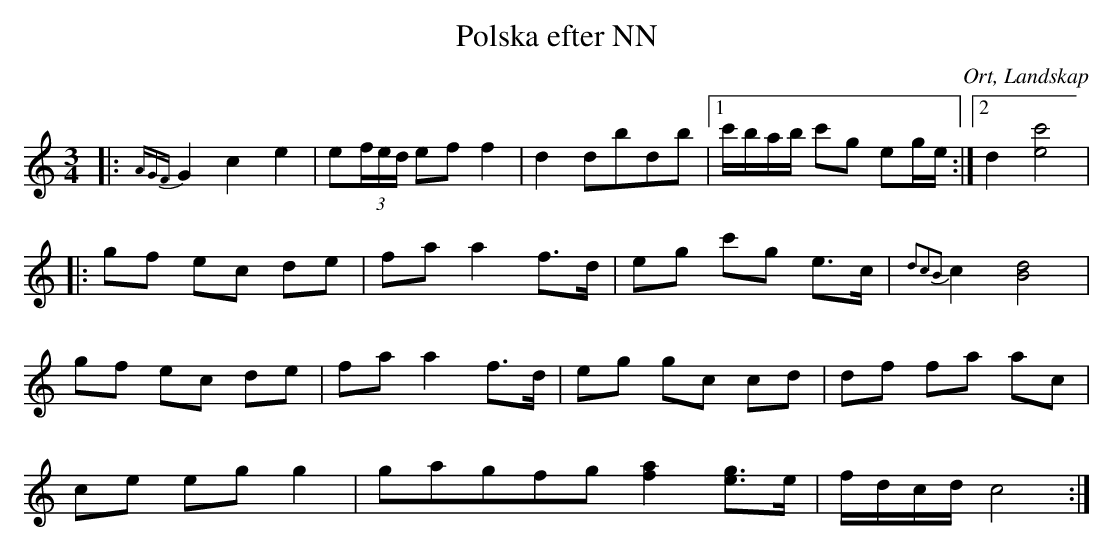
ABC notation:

X:1
T:Polska efter NN
O:Ort, Landskap
M:3/4
L:1/8
K:C
|:{AGF}G2 c2 e2|e(3f/e/d/ ef f2|d2 dbdb|1 c'/b/a/b/ c'g eg/e/:|2 d2 [e4c'4]|
|:gf ec de|fa a2 f>d|eg c'g e>c|{d2c2B2}c2 [B4d4]|
gf ec de|fa a2 f>d|eg gc cd|df fa ac|
ce eg g2|g2/5a2/5g2/5f2/5g2/5 [f2a2] [eg]>e|f/d/c/d/  c4:|
